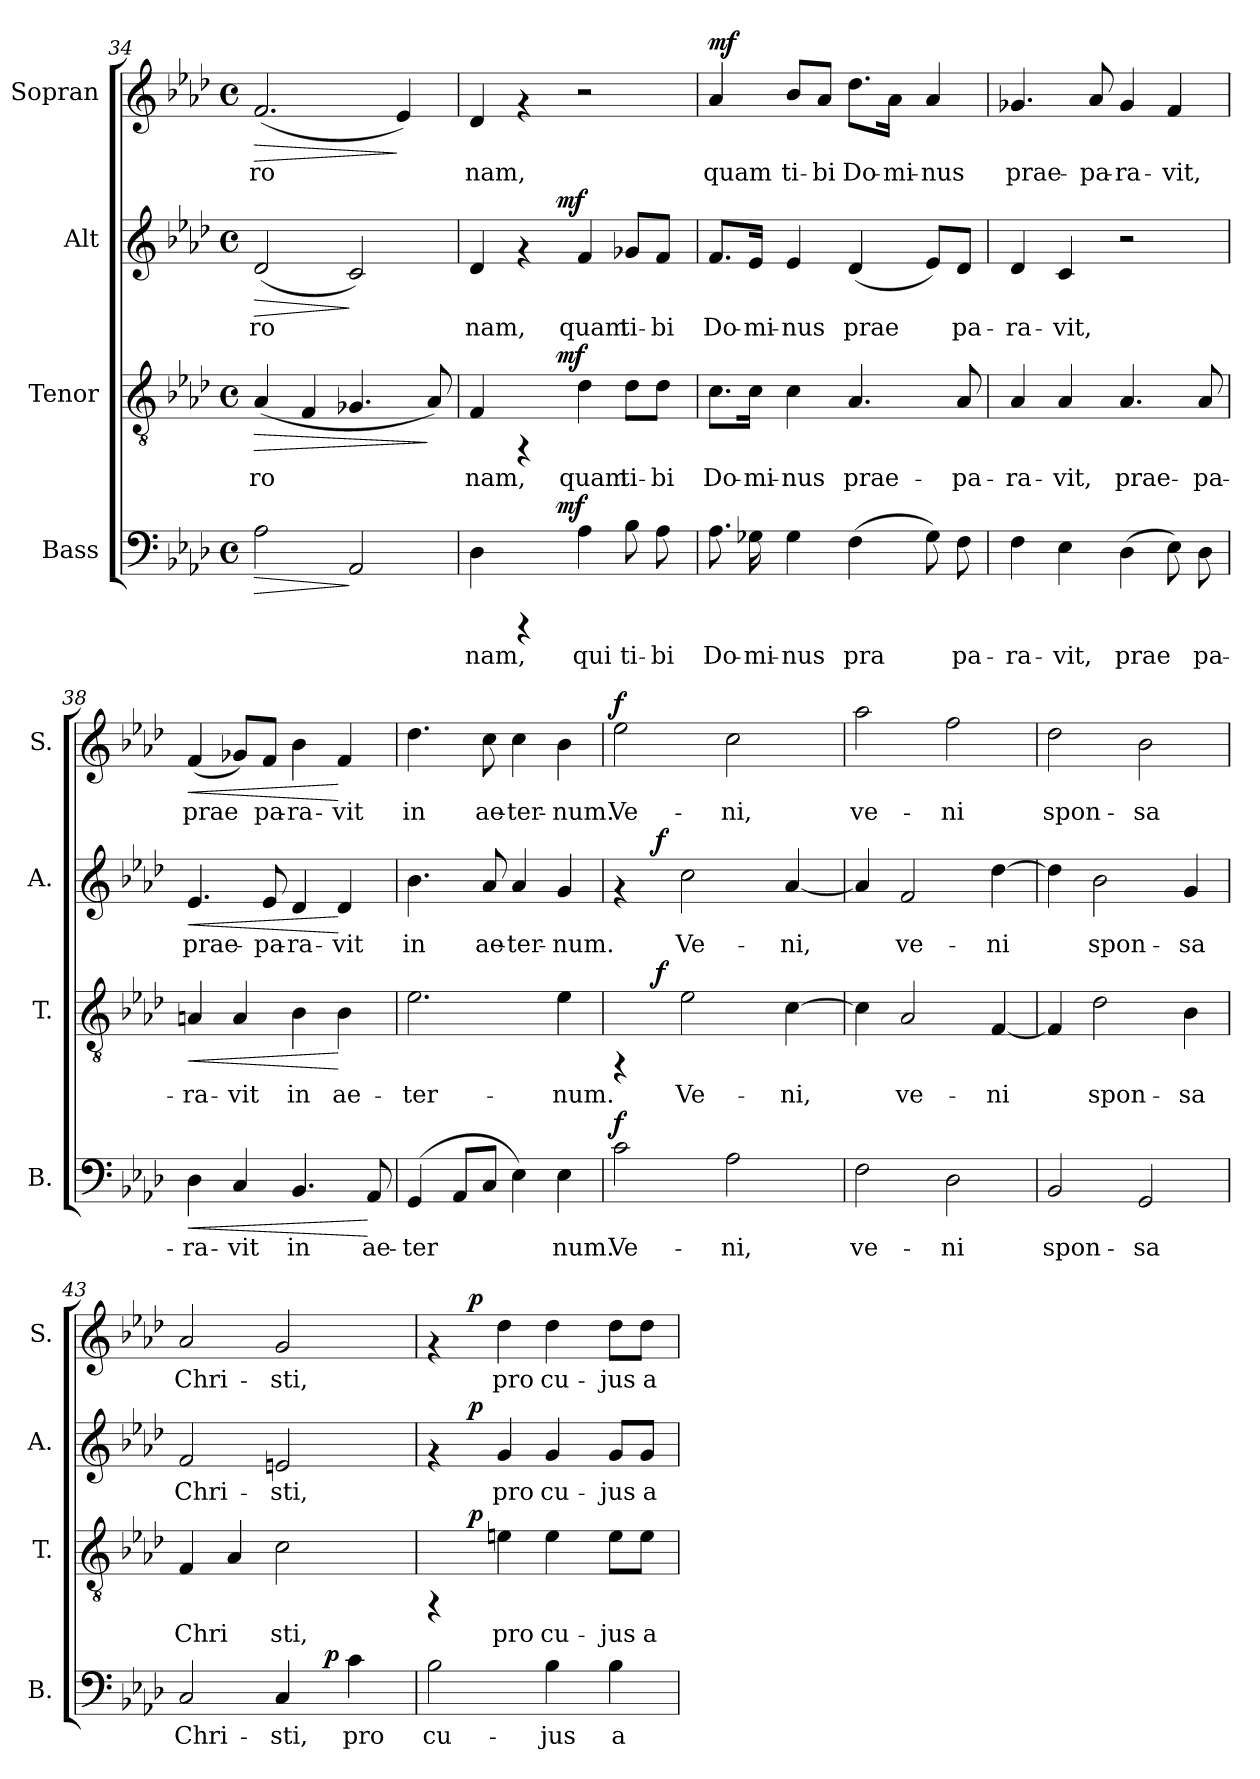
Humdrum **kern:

**kern	**text	**dynam	**kern	**text	**dynam	**kern	**text	**dynam	**kern	**text	**dynam
*part4	*part4	*part4	*part3	*part3	*part3	*part2	*part2	*part2	*part1	*part1	*part1
*staff4	*staff4	*staff4	*staff3	*staff3	*staff3	*staff2	*staff2	*staff2	*staff1	*staff1	*staff1
*I"Bass	*	*	*I"Tenor	*	*	*I"Alt	*	*	*I"Sopran	*	*
*I'B.	*	*	*I'T.	*	*	*I'A.	*	*	*I'S.	*	*
*clefF4	*	*	*clefGv2	*	*	*clefG2	*	*	*clefG2	*	*
*k[b-e-a-d-]	*	*	*k[b-e-a-d-]	*	*	*k[b-e-a-d-]	*	*	*k[b-e-a-d-]	*	*
*A-:	*	*	*A-:	*	*	*A-:	*	*	*A-:	*	*
*M4/4	*	*	*M4/4	*	*	*M4/4	*	*	*M4/4	*	*
*met(c)	*	*	*met(c)	*	*	*met(c)	*	*	*met(c)	*	*
=34	=34	=34	=34	=34	=34	=34	=34	=34	=34	=34	=34
!	!LO:LY:b:cj	!LO:HP:b	!	!LO:LY:b:cj	!LO:HP:b	!	!LO:LY:b:cj	!LO:HP:b	!	!LO:LY:b:cj	!LO:HP:b
2A-\	--	>	(<4A-/	-ro-	>	(<2d-/	-ro-	>	(<2.f/	-ro-	>
!	!	!	!	!LO:LY:b:cj	!	!	!	!	!	!	!
.	.	.	4F/	--	.	.	.	.	.	.	.
!	!LO:LY:b:cj	!	!	!LO:LY:b:cj	!	!	!LO:LY:b:cj	!	!	!	!
2AA-/	--	]	4.G-X/	--	.	2c/)	--	]	.	.	.
!	!	!	!	!	!	!	!	!	!	!LO:LY:b:cj	!
.	.	.	.	.	.	.	.	.	4e-/)	--	]
!	!	!	!	!LO:LY:b:cj	!	!	!	!	!	!	!
.	.	.	8A-/)	--	]	.	.	.	.	.	.
=35	=35	=35	=35	=35	=35	=35	=35	=35	=35	=35	=35
!	!LO:LY:b:cj	!	!	!LO:LY:b:cj	!	!	!LO:LY:b:cj	!	!	!LO:LY:b:cj	!
*^	*	*	*^	*	*	*^	*	*	*	*	*
4D-\	4..ryy	-nam,	.	4F/	4..ryy	-nam,	.	4d-/	4..ryy	-nam,	.	4d-/	-nam,	.
4rCCC	.	.	.	4rFF	.	.	.	4rf	.	.	.	4rf	.	.
!	!	!	!LO:DY:a	!	!	!	!LO:DY:a	!	!	!	!LO:DY:a	!	!	!
.	2ryy	.	mf	.	2ryy	.	mf	.	2ryy	.	mf	.	.	.
!	!	!LO:LY:b:cj	!	!	!	!LO:LY:b:cj	!	!	!	!LO:LY:b:cj	!	!	!	!
4A-\	.	qui	.	4d-\	.	quam	.	4f/	.	quam	.	2r	.	.
!	!	!LO:LY:b:cj	!	!	!	!LO:LY:b:cj	!	!	!	!LO:LY:b:cj	!	!	!	!
8B-\	.	ti-	.	8d-\L	.	ti-	.	8g-X/L	.	ti-	.	.	.	.
!	!	!LO:LY:b:cj	!	!	!	!LO:LY:b:cj	!	!	!	!LO:LY:b:cj	!	!	!	!
8A-\	.	-bi	.	8d-\J	.	-bi	.	8f/J	.	-bi	.	.	.	.
.	16ryy	.	.	.	16ryy	.	.	.	16ryy	.	.	.	.	.
!!LO:PB:g=z
=36	=36	=36	=36	=36	=36	=36	=36	=36	=36	=36	=36	=36	=36	=36
!	!	!LO:LY:b:cj	!	!	!	!LO:LY:b:cj	!	!	!	!LO:LY:b:cj	!	!	!LO:LY:b:cj	!LO:DY:a
*v	*v	*	*	*	*	*	*	*v	*v	*	*	*	*	*
*	*	*	*v	*v	*	*	*	*	*	*	*	*
8.A-\	Do-	.	8.c\L	Do-	.	8.f/L	Do-	.	4a-/	quam	mf
!	!LO:LY:b:cj	!	!	!LO:LY:b:cj	!	!	!LO:LY:b:cj	!	!	!	!
16G-X\	-mi-	.	16c\Jk	-mi-	.	16e-/Jk	-mi-	.	.	.	.
!	!LO:LY:b:cj	!	!	!LO:LY:b:cj	!	!	!LO:LY:b:cj	!	!	!LO:LY:b:cj	!
4G-\	-nus	.	4c\	-nus	.	4e-/	-nus	.	8b-/L	ti-	.
!	!	!	!	!	!	!	!	!	!	!LO:LY:b:cj	!
.	.	.	.	.	.	.	.	.	8a-/J	-bi	.
!	!LO:LY:b:cj	!	!	!LO:LY:b:cj	!	!	!LO:LY:b:cj	!	!	!LO:LY:b:cj	!
(>4F\	pra-	.	4.A-/	prae-	.	(<4d-/	prae-	.	8.dd-\L	Do-	.
!	!	!	!	!	!	!	!	!	!	!LO:LY:b:cj	!
.	.	.	.	.	.	.	.	.	16a-\Jk	-mi-	.
!	!LO:LY:b:cj	!	!	!	!	!	!LO:LY:b:cj	!	!	!LO:LY:b:cj	!
8G-\)	--	.	.	.	.	8e-/L)	--	.	4a-/	-nus	.
!	!LO:LY:b:cj	!	!	!LO:LY:b:cj	!	!	!LO:LY:b:cj	!	!	!	!
8F\	-pa-	.	8A-/	-pa-	.	8d-/J	-pa-	.	.	.	.
=37	=37	=37	=37	=37	=37	=37	=37	=37	=37	=37	=37
!	!LO:LY:b:cj	!	!	!LO:LY:b:cj	!	!	!LO:LY:b:cj	!	!	!LO:LY:b:cj	!
4F\	-ra-	.	4A-/	-ra-	.	4d-/	-ra-	.	4.g-X/	prae-	.
!	!LO:LY:b:cj	!	!	!LO:LY:b:cj	!	!	!LO:LY:b:cj	!	!	!	!
4E-\	-vit,	.	4A-/	-vit,	.	4c/	-vit,	.	.	.	.
!	!	!	!	!	!	!	!	!	!	!LO:LY:b:cj	!
.	.	.	.	.	.	.	.	.	8a-/	-pa-	.
!	!LO:LY:b:cj	!	!	!LO:LY:b:cj	!	!	!	!	!	!LO:LY:b:cj	!
(>4D-\	prae-	.	4.A-/	prae-	.	2r	.	.	4g-/	-ra-	.
!	!LO:LY:b:cj	!	!	!	!	!	!	!	!	!LO:LY:b:cj	!
8E-\)	--	.	.	.	.	.	.	.	4f/	-vit,	.
!	!LO:LY:b:cj	!	!	!LO:LY:b:cj	!	!	!	!	!	!	!
8D-\	-pa-	.	8A-/	-pa-	.	.	.	.	.	.	.
=38	=38	=38	=38	=38	=38	=38	=38	=38	=38	=38	=38
!	!LO:LY:b:cj	!LO:HP:b	!	!LO:LY:b:cj	!LO:HP:b	!	!LO:LY:b:cj	!LO:HP:b	!	!LO:LY:b:cj	!LO:HP:b
4D-\	-ra-	<	4An/	-ra-	<	4.e-/	prae-	<	(<4f/	prae-	<
!	!LO:LY:b:cj	!	!	!LO:LY:b:cj	!	!	!	!	!	!LO:LY:b:cj	!
4C/	-vit	.	4A/	-vit	.	.	.	.	8g-X/L)	--	.
!	!	!	!	!	!	!	!LO:LY:b:cj	!	!	!LO:LY:b:cj	!
.	.	.	.	.	.	8e-/	-pa-	.	8f/J	-pa-	.
!	!LO:LY:b:cj	!	!	!LO:LY:b:cj	!	!	!LO:LY:b:cj	!	!	!LO:LY:b:cj	!
4.BB-/	in	.	4B-\	in	.	4d-/	-ra-	.	4b-\	-ra-	.
!	!	!	!	!LO:LY:b:cj	!	!	!LO:LY:b:cj	!	!	!LO:LY:b:cj	!
.	.	.	4B-\	ae-	[	4d-/	-vit	[	4f/	-vit	[
!	!LO:LY:b:cj	!	!	!	!	!	!	!	!	!	!
8AA-/	ae-	[	.	.	.	.	.	.	.	.	.
=39	=39	=39	=39	=39	=39	=39	=39	=39	=39	=39	=39
!	!LO:LY:b:cj	!	!	!LO:LY:b:cj	!	!	!LO:LY:b:cj	!	!	!LO:LY:b:cj	!
(>4GG/	-ter-	.	2.e-\	-ter-	.	4.b-\	in	.	4.dd-\	in	.
!	!LO:LY:b:cj	!	!	!	!	!	!	!	!	!	!
8AA-/L	--	.	.	.	.	.	.	.	.	.	.
!	!LO:LY:b:cj	!	!	!	!	!	!LO:LY:b:cj	!	!	!LO:LY:b:cj	!
8C/J	--	.	.	.	.	8a-/	ae-	.	8cc\	ae-	.
!	!LO:LY:b:cj	!	!	!	!	!	!LO:LY:b:cj	!	!	!LO:LY:b:cj	!
4E-\)	--	.	.	.	.	4a-/	-ter-	.	4cc\	-ter-	.
!	!LO:LY:b:cj	!	!	!LO:LY:b:cj	!	!	!LO:LY:b:cj	!	!	!LO:LY:b:cj	!
4E-\	-num.	.	4e-\	-num.	.	4g/	-num.	.	4b-\	-num.	.
=40	=40	=40	=40	=40	=40	=40	=40	=40	=40	=40	=40
!	!LO:LY:b:cj	!LO:DY:a	!	!	!	!	!	!	!	!LO:LY:b:cj	!LO:DY:a
*	*	*	*^	*	*	*^	*	*	*	*	*
2c\	Ve-	f	4rFF	8ryy	.	.	4rf	8ryy	.	.	2ee-\	Ve-	f
.	.	.	.	32ryy	.	.	.	32ryy	.	.	.	.	.
!	!	!	!	!	!	!LO:DY:a	!	!	!	!LO:DY:a	!	!	!
.	.	.	.	2ryy	.	f	.	2ryy	.	f	.	.	.
!	!	!	!	!	!LO:LY:b:cj	!	!	!	!LO:LY:b:cj	!	!	!	!
.	.	.	2e-\	.	Ve-	.	2cc\	.	Ve-	.	.	.	.
!	!LO:LY:b:cj	!	!	!	!	!	!	!	!	!	!	!LO:LY:b:cj	!
2A-\	-ni,	.	.	.	.	.	.	.	.	.	2cc\	-ni,	.
.	.	.	.	4ryy	.	.	.	4ryy	.	.	.	.	.
!	!	!	!	!	!LO:LY:b:cj	!	!	!	!LO:LY:b:cj	!	!	!	!
.	.	.	[<4c\	.	-ni,	.	[<4a-/	.	-ni,	.	.	.	.
.	.	.	.	16.ryy	.	.	.	16.ryy	.	.	.	.	.
!!LO:LB:g=z
=41	=41	=41	=41	=41	=41	=41	=41	=41	=41	=41	=41	=41	=41
!	!LO:LY:b:cj	!	!	!	!LO:LY:b:cj	!	!	!	!LO:LY:b:cj	!	!	!LO:LY:b:cj	!
*	*	*	*v	*v	*	*	*	*	*	*	*	*	*
*	*	*	*	*	*	*v	*v	*	*	*	*	*
2F\	ve-	.	4c\]	.	.	4a-/]	.	.	2aa-\	ve-	.
!	!	!	!	!LO:LY:b:cj	!	!	!LO:LY:b:cj	!	!	!	!
.	.	.	2A-/	ve-	.	2f/	ve-	.	.	.	.
!	!LO:LY:b:cj	!	!	!	!	!	!	!	!	!LO:LY:b:cj	!
2D-\	-ni	.	.	.	.	.	.	.	2ff\	-ni	.
!	!	!	!	!LO:LY:b:cj	!	!	!LO:LY:b:cj	!	!	!	!
.	.	.	[<4F/	-ni	.	[>4dd-\	-ni	.	.	.	.
=42	=42	=42	=42	=42	=42	=42	=42	=42	=42	=42	=42
!	!LO:LY:b:cj	!	!	!LO:LY:b:cj	!	!	!LO:LY:b:cj	!	!	!LO:LY:b:cj	!
2BB-/	spon-	.	4F/]	.	.	4dd-\]	.	.	2dd-\	spon-	.
!	!	!	!	!LO:LY:b:cj	!	!	!LO:LY:b:cj	!	!	!	!
.	.	.	2d-\	spon-	.	2b-\	spon-	.	.	.	.
!	!LO:LY:b:cj	!	!	!	!	!	!	!	!	!LO:LY:b:cj	!
2GG/	-sa	.	.	.	.	.	.	.	2b-\	-sa	.
!	!	!	!	!LO:LY:b:cj	!	!	!LO:LY:b:cj	!	!	!	!
.	.	.	4B-\	-sa	.	4g/	-sa	.	.	.	.
=43	=43	=43	=43	=43	=43	=43	=43	=43	=43	=43	=43
!	!LO:LY:b:cj	!	!	!LO:LY:b:cj	!	!	!LO:LY:b:cj	!	!	!LO:LY:b:cj	!
*^	*	*	*	*	*	*	*	*	*	*	*
2C/	2ryy	Chri-	.	4F/	Chri-	.	2f/	Chri-	.	2a-/	Chri-	.
!	!	!	!	!	!LO:LY:b:cj	!	!	!	!	!	!	!
.	.	.	.	4A-/	--	.	.	.	.	.	.	.
!	!	!LO:LY:b:cj	!	!	!LO:LY:b:cj	!	!	!LO:LY:b:cj	!	!	!LO:LY:b:cj	!
4C/	8ryy	-sti,	.	2c\	-sti,	.	2en/	-sti,	.	2g/	-sti,	.
.	32.ryy	.	.	.	.	.	.	.	.	.	.	.
!	!	!	!LO:DY:a	!	!	!	!	!	!	!	!	!
.	4ryy	.	p	.	.	.	.	.	.	.	.	.
!	!	!LO:LY:b:cj	!	!	!	!	!	!	!	!	!	!
4c\	.	pro	.	.	.	.	.	.	.	.	.	.
.	16ryy	.	.	.	.	.	.	.	.	.	.	.
.	64ryy	.	.	.	.	.	.	.	.	.	.	.
=44	=44	=44	=44	=44	=44	=44	=44	=44	=44	=44	=44	=44
!	!	!LO:LY:b:cj	!	!	!	!	!	!	!	!	!	!
*v	*v	*	*	*^	*	*	*^	*	*	*^	*	*
2B-\	cu-	.	4rFF	8ryy	.	.	4rf	8ryy	.	.	4rf	8ryy	.	.
.	.	.	.	64ryy	.	.	.	64ryy	.	.	.	64ryy	.	.
!	!	!	!	!	!	!LO:DY:a	!	!	!	!LO:DY:a	!	!	!	!LO:DY:a
.	.	.	.	2ryy	.	p	.	2ryy	.	p	.	2ryy	.	p
!	!	!	!	!	!LO:LY:b:cj	!	!	!	!LO:LY:b:cj	!	!	!	!LO:LY:b:cj	!
.	.	.	4en\	.	pro	.	4g/	.	pro	.	4dd-\	.	pro	.
!	!LO:LY:b:cj	!	!	!	!LO:LY:b:cj	!	!	!	!LO:LY:b:cj	!	!	!	!LO:LY:b:cj	!
4B-\	-jus	.	4e\	.	cu-	.	4g/	.	cu-	.	4dd-\	.	cu-	.
.	.	.	.	4ryy	.	.	.	4ryy	.	.	.	4ryy	.	.
!	!LO:LY:b:cj	!	!	!	!LO:LY:b:cj	!	!	!	!LO:LY:b:cj	!	!	!	!LO:LY:b:cj	!
4B-\	a-	.	8e\L	.	-jus	.	8g/L	.	-jus	.	8dd-\L	.	-jus	.
!	!	!	!	!	!LO:LY:b:cj	!	!	!	!LO:LY:b:cj	!	!	!	!LO:LY:b:cj	!
.	.	.	8e\J	.	a-	.	8g/J	.	a-	.	8dd-\J	.	a-	.
.	.	.	.	16..ryy	.	.	.	16..ryy	.	.	.	16..ryy	.	.
*	*	*	*v	*v	*	*	*	*	*	*	*v	*v	*	*
*	*	*	*	*	*	*v	*v	*	*	*	*	*
=	=	=	=	=	=	=	=	=	=	=	=
*-	*-	*-	*-	*-	*-	*-	*-	*-	*-	*-	*-
